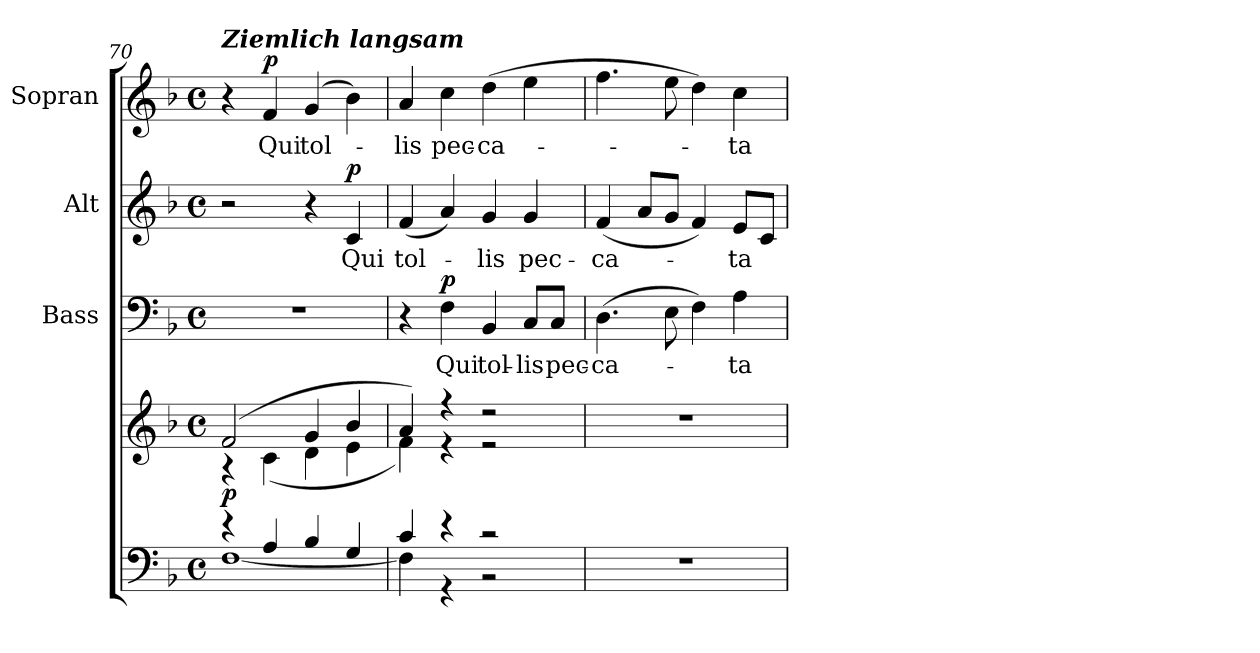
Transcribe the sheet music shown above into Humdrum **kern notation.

**kern	**kern	**dynam	**kern	**text	**dynam	**kern	**text	**dynam	**kern	**text	**dynam
*part4	*part4	*part4	*part3	*part3	*part3	*part2	*part2	*part2	*part1	*part1	*part1
*staff5	*staff4	*staff4/5	*staff3	*staff3	*staff3	*staff2	*staff2	*staff2	*staff1	*staff1	*staff1
*	*	*	*I"Bass	*	*	*I"Alt	*	*	*I"Sopran	*	*
*	*	*	*I'B.	*	*	*I'A.	*	*	*I'S.	*	*
!!LO:PB:g=z
*clefF4	*clefG2	*	*clefF4	*	*	*clefG2	*	*	*clefG2	*	*
*k[b-]	*k[b-]	*	*k[b-]	*	*	*k[b-]	*	*	*k[b-]	*	*
*F:	*F:	*	*F:	*	*	*F:	*	*	*F:	*	*
*M4/4	*M4/4	*	*M4/4	*	*	*M4/4	*	*	*M4/4	*	*
*met(c)	*met(c)	*	*met(c)	*	*	*met(c)	*	*	*met(c)	*	*
=70	=70	=70	=70	=70	=70	=70	=70	=70	=70	=70	=70
*^	*^	*	*	*	*	*	*	*	*	*	*
!	!	!	!	!	!	!	!	!	!	!	!LO:TX:a:Bi:t=Ziemlich langsam	!	!
!	!	!	!	!LO:DY:b	!	!	!	!	!	!	!	!	!
4rd	[<1F	(2f/	4rA	p	1r	.	.	2r	.	.	4r	.	.
!	!	!	!	!	!	!	!	!	!	!	!	!LO:LY:b	!LO:DY:a
4A/	.	.	(<4c\	.	.	.	.	.	.	.	4f/	Qui	p
!	!	!	!	!	!	!	!	!	!	!	!	!LO:LY:b	!
4B-/	.	4g/	4d\	.	.	.	.	4r	.	.	(4g/	tol-	.
!	!	!	!	!	!	!	!	!	!LO:LY:b	!LO:DY:a	!	!	!
4G/	.	4b-/	4e\	.	.	.	.	4c/	Qui	p	4b-\)	.	.
=71	=71	=71	=71	=71	=71	=71	=71	=71	=71	=71	=71	=71	=71
!	!	!	!	!	!	!	!	!	!LO:LY:b	!	!	!LO:LY:b	!
4c/	4F\]	4a/)	4f\)	.	4r	.	.	(<4f/	tol-	.	4a/	-lis	.
!	!	!	!	!	!	!LO:LY:b	!LO:DY:a	!	!	!	!	!LO:LY:b	!
4r	4r	4r	4r	.	4F\	Qui	p	4a/)	.	.	4cc\	pec-	.
!	!	!	!	!	!	!LO:LY:b	!	!	!LO:LY:b	!	!	!LO:LY:b	!
2r	2r	2r	2r	.	4BB-/	tol-	.	4g/	-lis	.	(>4dd\	-ca-	.
!	!	!	!	!	!	!LO:LY:b	!	!	!LO:LY:b	!	!	!	!
.	.	.	.	.	8C/L	-lis	.	4g/	pec-	.	4ee\	.	.
!	!	!	!	!	!	!LO:LY:b	!	!	!	!	!	!	!
.	.	.	.	.	8C/J	pec-	.	.	.	.	.	.	.
*v	*v	*	*	*	*	*	*	*	*	*	*	*	*
*	*v	*v	*	*	*	*	*	*	*	*	*	*
=72	=72	=72	=72	=72	=72	=72	=72	=72	=72	=72	=72
!	!	!	!	!LO:LY:b	!	!	!LO:LY:b	!	!	!	!
1r	1r	.	(>4.D\	-ca-	.	(<4f/	-ca-	.	4.ff\	.	.
.	.	.	.	.	.	8a/L	.	.	.	.	.
.	.	.	8E\	.	.	8g/J	.	.	8ee\	.	.
.	.	.	4F\)	.	.	4f/)	.	.	4dd\)	.	.
!	!	!	!	!LO:LY:b	!	!	!LO:LY:b	!	!	!LO:LY:b	!
.	.	.	4A\	-ta	.	8e/L	-ta	.	4cc\	-ta	.
.	.	.	.	.	.	8c/J	.	.	.	.	.
=	=	=	=	=	=	=	=	=	=	=	=
*-	*-	*-	*-	*-	*-	*-	*-	*-	*-	*-	*-
